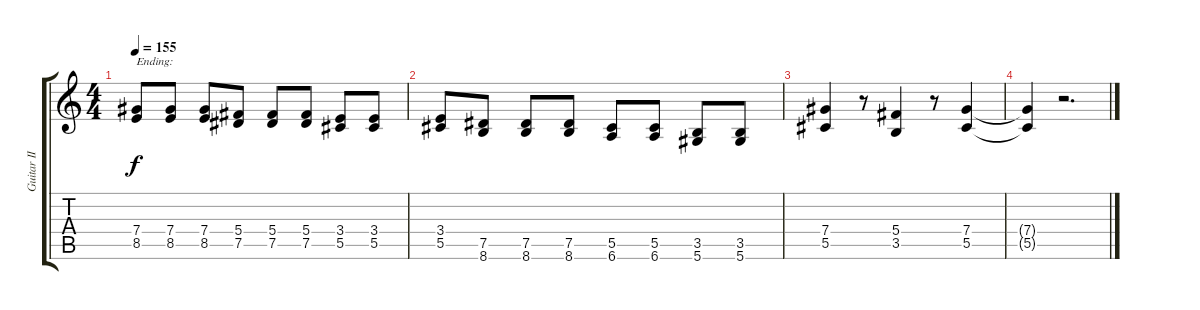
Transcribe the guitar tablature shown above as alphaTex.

\track ("Guitar II" "Guitar II") {instrument distortionguitar}
\staff {score tabs}
\tuning (Eb4 Bb3 Gb3 Db3 Ab2 Eb2) {hide}
\ts (4 4)
\tempo 155
\clef g2
\ks c
(7.4 8.5).8{txt "Ending:" dy f} (7.4 8.5).8 (7.4 8.5).8 (5.4 7.5).8 (5.4 7.5).8 (5.4 7.5).8 (3.4 5.5).8 (3.4 5.5).8 |
(3.4 5.5).8 (7.5 8.6).8 (7.5 8.6).8 (7.5 8.6).8 (5.5 6.6).8 (5.5 6.6).8 (3.5 5.6).8 (3.5 5.6).8 |
(7.4 5.5).4 r.8 (5.4 3.5).4 r.8 (7.4 5.5).4 |
(7.4{t} 5.5{t}).4 r.2{d}
